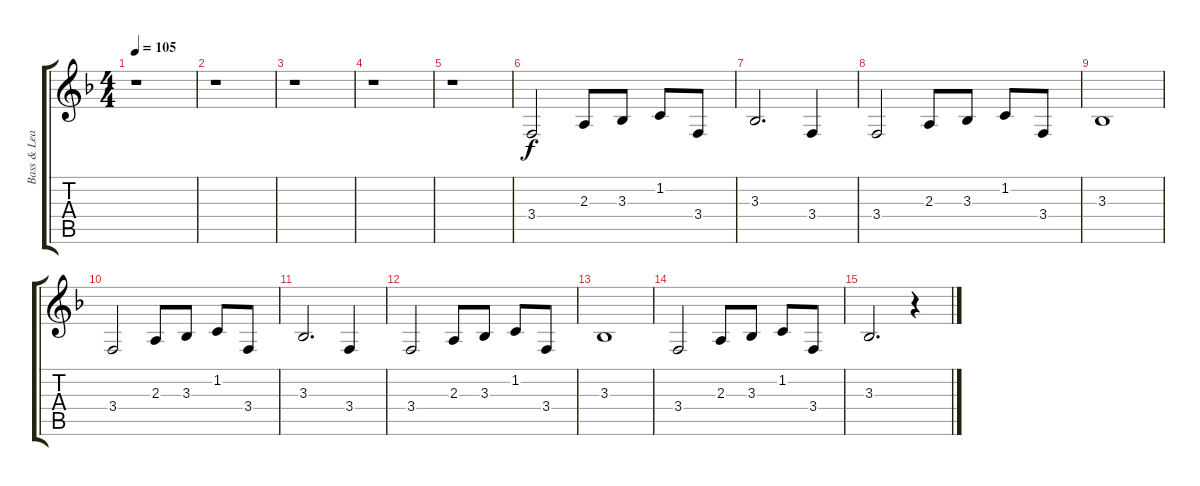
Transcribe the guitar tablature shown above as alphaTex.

\track ("Bass & Lead" "Bass & Lea") {instrument lead8bassandlead}
\staff {score tabs}
\tuning (E4 B3 G3 D3 A2 E2) {hide}
\ts (4 4)
\tempo 105
\clef g2
\ks f
r.1{dy f} |
r.1 |
r.1 |
r.1 |
r.1 |
3.4.2 2.3.8 3.3.8 1.2.8 3.4.8 |
3.3.2{d} 3.4.4 |
3.4.2 2.3.8 3.3.8 1.2.8 3.4.8 |
3.3.1 |
3.4.2 2.3.8 3.3.8 1.2.8 3.4.8 |
3.3.2{d} 3.4.4 |
3.4.2 2.3.8 3.3.8 1.2.8 3.4.8 |
3.3.1 |
3.4.2 2.3.8 3.3.8 1.2.8 3.4.8 |
3.3.2{d} r.4
